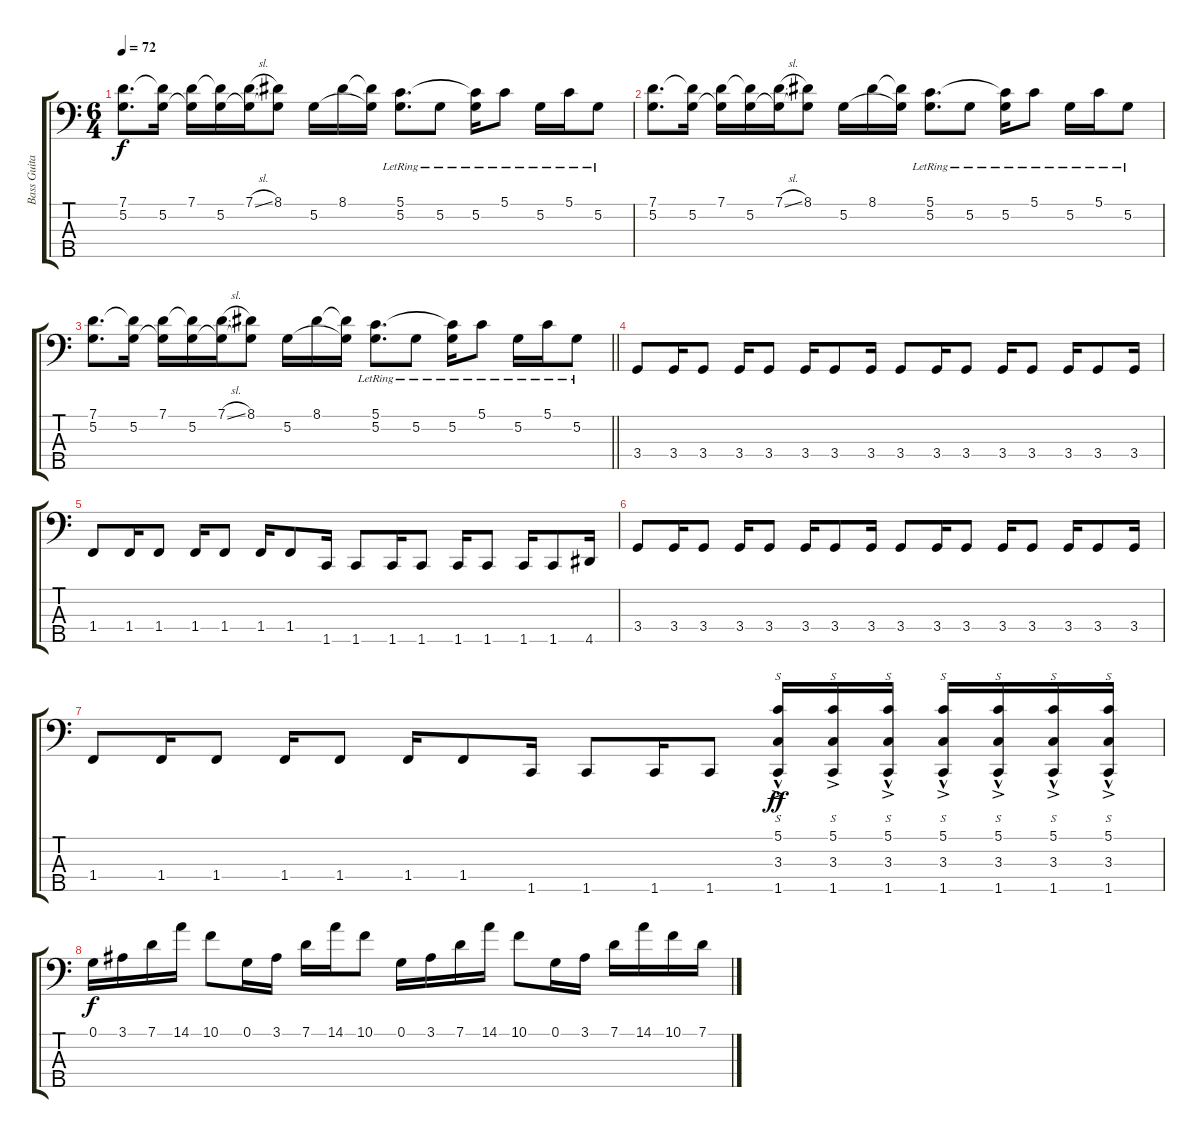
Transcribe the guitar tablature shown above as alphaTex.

\track ("Bass Guitar" "Bass Guita") {instrument electricbassfinger}
\staff {score tabs}
\tuning (G2 D2 A1 E1 B0) {hide}
\ts (6 4)
\tempo 72
\clef f4
\ks c
(7.1 5.2).8{d dy f} (7.1{t} 5.2).16 (7.1 5.2{t}).16 (7.1{t} 5.2).16 (7.1{sl} 5.2{t}).16 (8.1 5.2{t}).8 5.2.16 8.1.16 (8.1{t} 5.2{t}).16 (5.1{lr} 5.2{lr}).8{d} 5.2{lr}.8 (5.1{t} 5.2{lr}).16 5.1{lr}.8 5.2{lr}.16 5.1{lr}.16 5.2{lr}.8 |
(7.1 5.2).8{d} (7.1{t} 5.2).16 (7.1 5.2{t}).16 (7.1{t} 5.2).16 (7.1{sl} 5.2{t}).16 (8.1 5.2{t}).8 5.2.16 8.1.16 (8.1{t} 5.2{t}).16 (5.1{lr} 5.2{lr}).8{d} 5.2{lr}.8 (5.1{t} 5.2{lr}).16 5.1{lr}.8 5.2{lr}.16 5.1{lr}.16 5.2{lr}.8 |
\barLineRight lightlight
(7.1 5.2).8{d} (7.1{t} 5.2).16 (7.1 5.2{t}).16 (7.1{t} 5.2).16 (7.1{sl} 5.2{t}).16 (8.1 5.2{t}).8 5.2.16 8.1.16 (8.1{t} 5.2{t}).16 (5.1{lr} 5.2{lr}).8{d} 5.2{lr}.8 (5.1{t} 5.2{lr}).16 5.1{lr}.8 5.2{lr}.16 5.1{lr}.16 5.2{lr}.8 |
\section ("" "")
3.4.8 3.4.16 3.4.8 3.4.16 3.4.8 3.4.16 3.4.8 3.4.16 3.4.8 3.4.16 3.4.8 3.4.16 3.4.8 3.4.16 3.4.8 3.4.16 |
1.4.8 1.4.16 1.4.8 1.4.16 1.4.8 1.4.16 1.4.8 1.5.16 1.5.8 1.5.16 1.5.8 1.5.16 1.5.8 1.5.16 1.5.8 4.5.16 |
3.4.8 3.4.16 3.4.8 3.4.16 3.4.8 3.4.16 3.4.8 3.4.16 3.4.8 3.4.16 3.4.8 3.4.16 3.4.8 3.4.16 3.4.8 3.4.16 |
1.4.8 1.4.16 1.4.8 1.4.16 1.4.8 1.4.16 1.4.8 1.5.16 1.5.8 1.5.16 1.5.8 (5.1{hac} 3.3 1.5{ac}).16{s dy ff} (5.1 3.3 1.5{ac}).16{s} (5.1{hac} 3.3 1.5{ac}).16{s} (5.1{hac} 3.3 1.5{ac}).16{s} (5.1{hac} 3.3 1.5{ac}).16{s} (5.1{hac} 3.3 1.5{ac}).16{s} (5.1{hac} 3.3 1.5{ac}).16{s} |
0.1.16{dy f} 3.1.16 7.1.16 14.1.16 10.1.8 0.1.16 3.1.16 7.1.16 14.1.16 10.1.8 0.1.16 3.1.16 7.1.16 14.1.16 10.1.8 0.1.16 3.1.16 7.1.16 14.1.16 10.1.16 7.1.16
